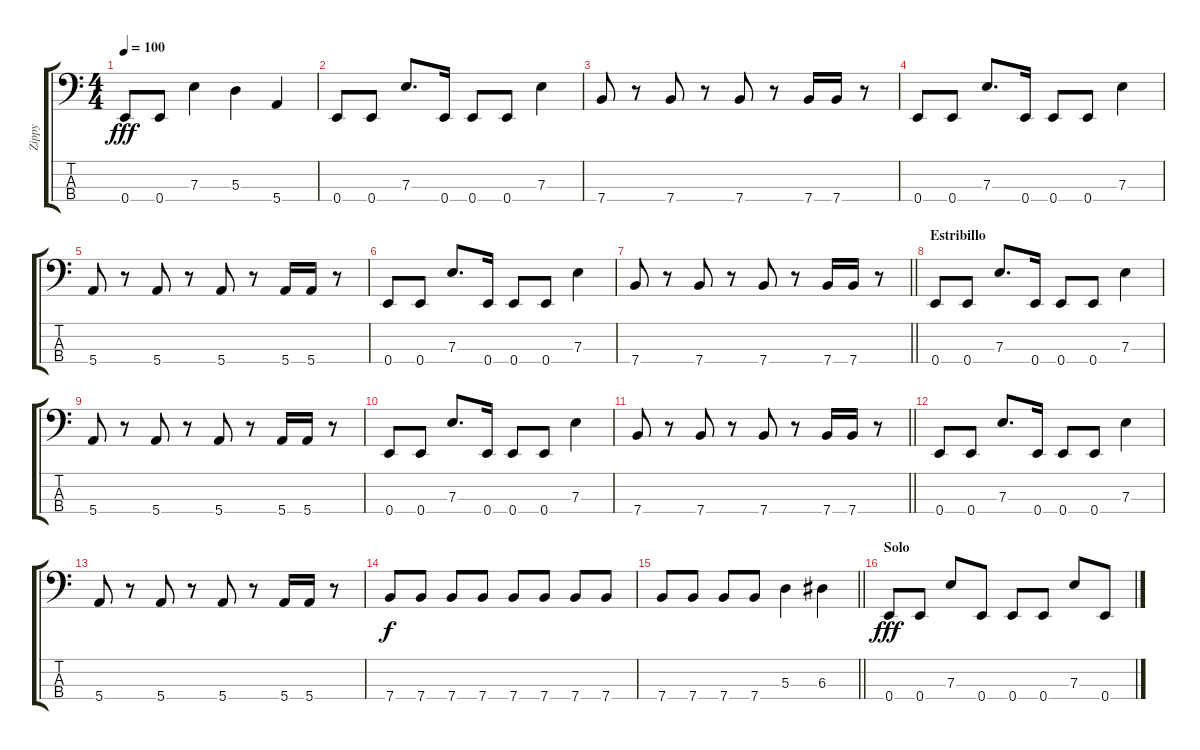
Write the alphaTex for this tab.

\track ("Zippy" "Zippy") {instrument electricbassfinger}
\staff {score tabs}
\tuning (G2 D2 A1 E1) {hide}
\ts (4 4)
\tempo 100
\clef f4
\ks c
0.4.8{dy fff} 0.4.8 7.3.4 5.3.4 5.4.4 |
0.4.8 0.4.8 7.3.8{d} 0.4.16 0.4.8 0.4.8 7.3.4 |
7.4.8 r.8 7.4.8 r.8 7.4.8 r.8 7.4.16 7.4.16 r.8 |
0.4.8 0.4.8 7.3.8{d} 0.4.16 0.4.8 0.4.8 7.3.4 |
5.4.8 r.8 5.4.8 r.8 5.4.8 r.8 5.4.16 5.4.16 r.8 |
0.4.8 0.4.8 7.3.8{d} 0.4.16 0.4.8 0.4.8 7.3.4 |
\barLineRight lightlight
7.4.8 r.8 7.4.8 r.8 7.4.8 r.8 7.4.16 7.4.16 r.8 |
\section ("" "Estribillo")
0.4.8 0.4.8 7.3.8{d} 0.4.16 0.4.8 0.4.8 7.3.4 |
5.4.8 r.8 5.4.8 r.8 5.4.8 r.8 5.4.16 5.4.16 r.8 |
0.4.8 0.4.8 7.3.8{d} 0.4.16 0.4.8 0.4.8 7.3.4 |
\barLineRight lightlight
7.4.8 r.8 7.4.8 r.8 7.4.8 r.8 7.4.16 7.4.16 r.8 |
0.4.8 0.4.8 7.3.8{d} 0.4.16 0.4.8 0.4.8 7.3.4 |
5.4.8 r.8 5.4.8 r.8 5.4.8 r.8 5.4.16 5.4.16 r.8 |
7.4.8{dy f} 7.4.8 7.4.8 7.4.8 7.4.8 7.4.8 7.4.8 7.4.8 |
\barLineRight lightlight
7.4.8 7.4.8 7.4.8 7.4.8 5.3.4 6.3.4 |
\section ("" "Solo")
0.4.8{dy fff} 0.4.8 7.3.8 0.4.8 0.4.8 0.4.8 7.3.8 0.4.8
